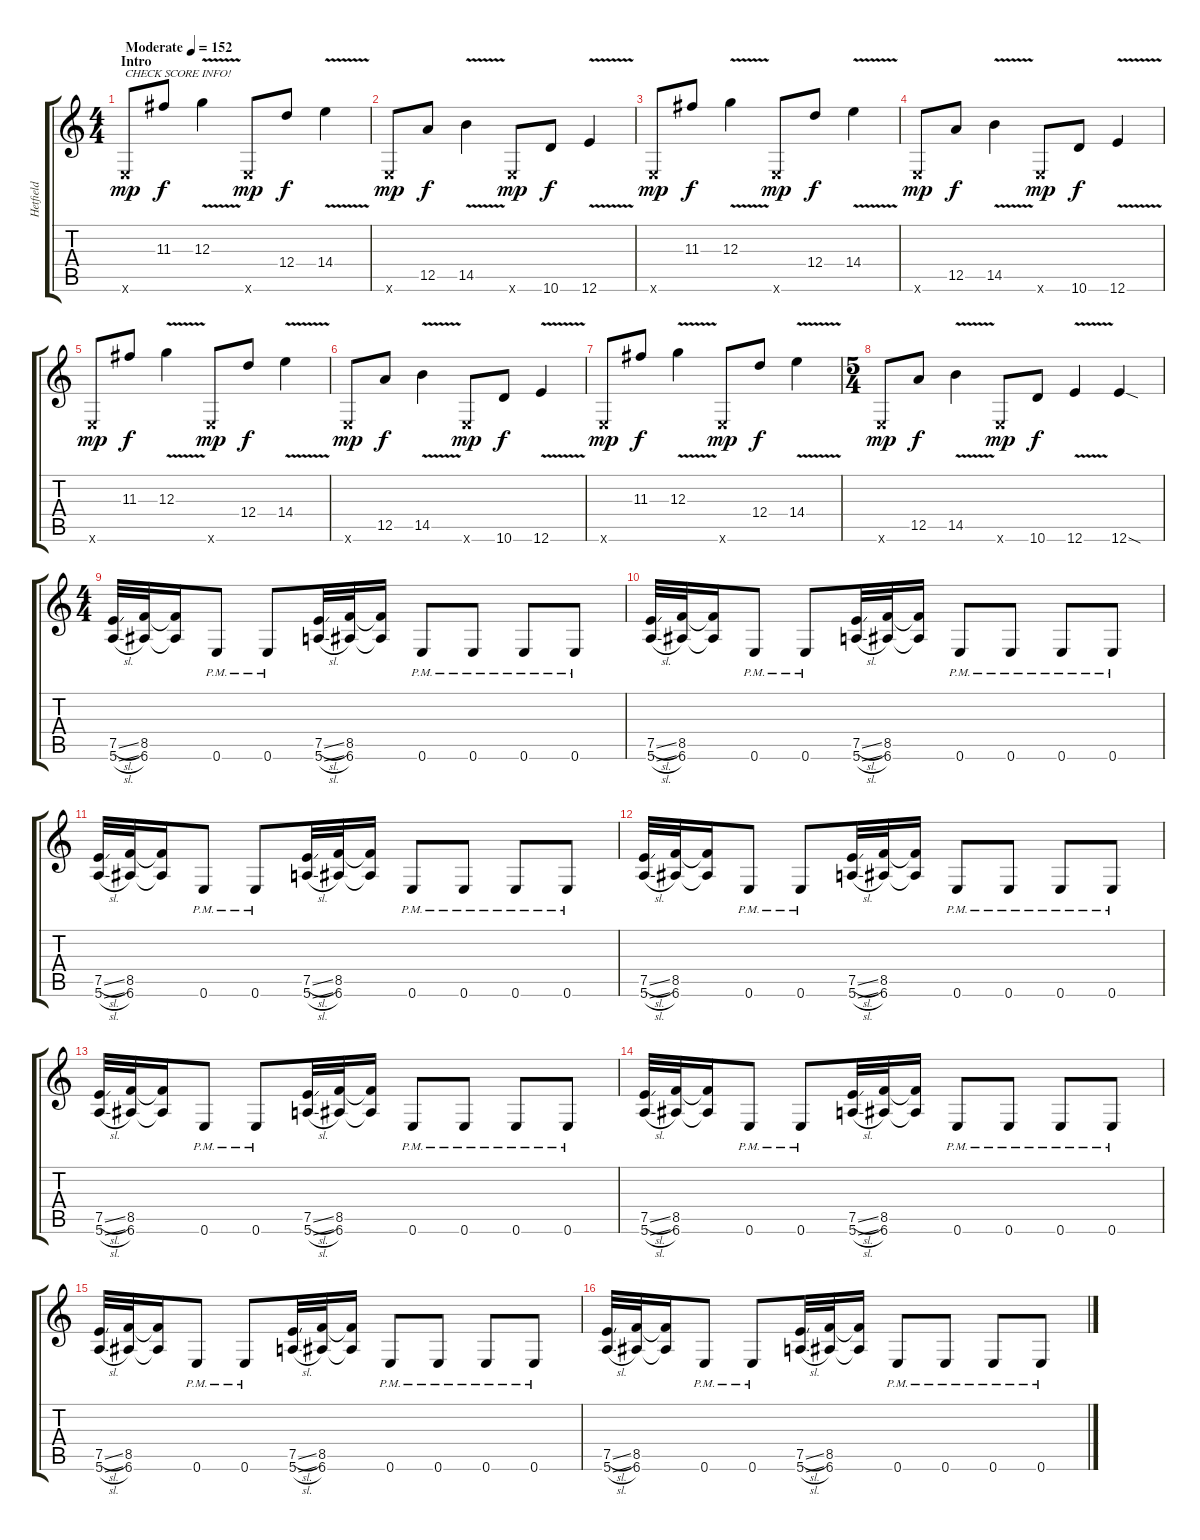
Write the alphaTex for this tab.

\track ("Hetfield" "Hetfield") {instrument distortionguitar}
\staff {score tabs}
\tuning (E4 B3 G3 D3 A2 E2) {hide}
\ts (4 4)
\section ("" "Intro")
\tempo (152 "Moderate")
\clef g2
\ks c
0.6{x}.8{txt "CHECK SCORE INFO!" dy mp instrument distortionguitar} 11.3.8{dy f} 12.3{v}.4 0.6{x}.8{dy mp} 12.4.8{dy f} 14.4{v}.4 |
0.6{x}.8{dy mp} 12.5.8{dy f} 14.5{v}.4 0.6{x}.8{dy mp} 10.6.8{dy f} 12.6{v}.4 |
0.6{x}.8{dy mp} 11.3.8{dy f} 12.3{v}.4 0.6{x}.8{dy mp} 12.4.8{dy f} 14.4{v}.4 |
0.6{x}.8{dy mp} 12.5.8{dy f} 14.5{v}.4 0.6{x}.8{dy mp} 10.6.8{dy f} 12.6{v}.4 |
0.6{x}.8{dy mp} 11.3.8{dy f} 12.3{v}.4 0.6{x}.8{dy mp} 12.4.8{dy f} 14.4{v}.4 |
0.6{x}.8{dy mp} 12.5.8{dy f} 14.5{v}.4 0.6{x}.8{dy mp} 10.6.8{dy f} 12.6{v}.4 |
0.6{x}.8{dy mp} 11.3.8{dy f} 12.3{v}.4 0.6{x}.8{dy mp} 12.4.8{dy f} 14.4{v}.4 |
\ts (5 4)
0.6{x}.8{dy mp} 12.5.8{dy f} 14.5{v}.4 0.6{x}.8{dy mp} 10.6.8{dy f} 12.6{v}.4 12.6{sod}.4 |
\ts (4 4)
(7.5{sl} 5.6{sl}).32 (8.5 6.6).32 (8.5{t} 6.6{t}).16 0.6{pm}.8 0.6{pm}.8 (7.5{sl} 5.6{sl}).32 (8.5 6.6).32 (8.5{t} 6.6{t}).16 0.6{pm}.8 0.6{pm}.8 0.6{pm}.8 0.6{pm}.8 |
(7.5{sl} 5.6{sl}).32 (8.5 6.6).32 (8.5{t} 6.6{t}).16 0.6{pm}.8 0.6{pm}.8 (7.5{sl} 5.6{sl}).32 (8.5 6.6).32 (8.5{t} 6.6{t}).16 0.6{pm}.8 0.6{pm}.8 0.6{pm}.8 0.6{pm}.8 |
(7.5{sl} 5.6{sl}).32 (8.5 6.6).32 (8.5{t} 6.6{t}).16 0.6{pm}.8 0.6{pm}.8 (7.5{sl} 5.6{sl}).32 (8.5 6.6).32 (8.5{t} 6.6{t}).16 0.6{pm}.8 0.6{pm}.8 0.6{pm}.8 0.6{pm}.8 |
(7.5{sl} 5.6{sl}).32 (8.5 6.6).32 (8.5{t} 6.6{t}).16 0.6{pm}.8 0.6{pm}.8 (7.5{sl} 5.6{sl}).32 (8.5 6.6).32 (8.5{t} 6.6{t}).16 0.6{pm}.8 0.6{pm}.8 0.6{pm}.8 0.6{pm}.8 |
(7.5{sl} 5.6{sl}).32 (8.5 6.6).32 (8.5{t} 6.6{t}).16 0.6{pm}.8 0.6{pm}.8 (7.5{sl} 5.6{sl}).32 (8.5 6.6).32 (8.5{t} 6.6{t}).16 0.6{pm}.8 0.6{pm}.8 0.6{pm}.8 0.6{pm}.8 |
(7.5{sl} 5.6{sl}).32 (8.5 6.6).32 (8.5{t} 6.6{t}).16 0.6{pm}.8 0.6{pm}.8 (7.5{sl} 5.6{sl}).32 (8.5 6.6).32 (8.5{t} 6.6{t}).16 0.6{pm}.8 0.6{pm}.8 0.6{pm}.8 0.6{pm}.8 |
(7.5{sl} 5.6{sl}).32 (8.5 6.6).32 (8.5{t} 6.6{t}).16 0.6{pm}.8 0.6{pm}.8 (7.5{sl} 5.6{sl}).32 (8.5 6.6).32 (8.5{t} 6.6{t}).16 0.6{pm}.8 0.6{pm}.8 0.6{pm}.8 0.6{pm}.8 |
(7.5{sl} 5.6{sl}).32 (8.5 6.6).32 (8.5{t} 6.6{t}).16 0.6{pm}.8 0.6{pm}.8 (7.5{sl} 5.6{sl}).32 (8.5 6.6).32 (8.5{t} 6.6{t}).16 0.6{pm}.8 0.6{pm}.8 0.6{pm}.8 0.6{pm}.8
